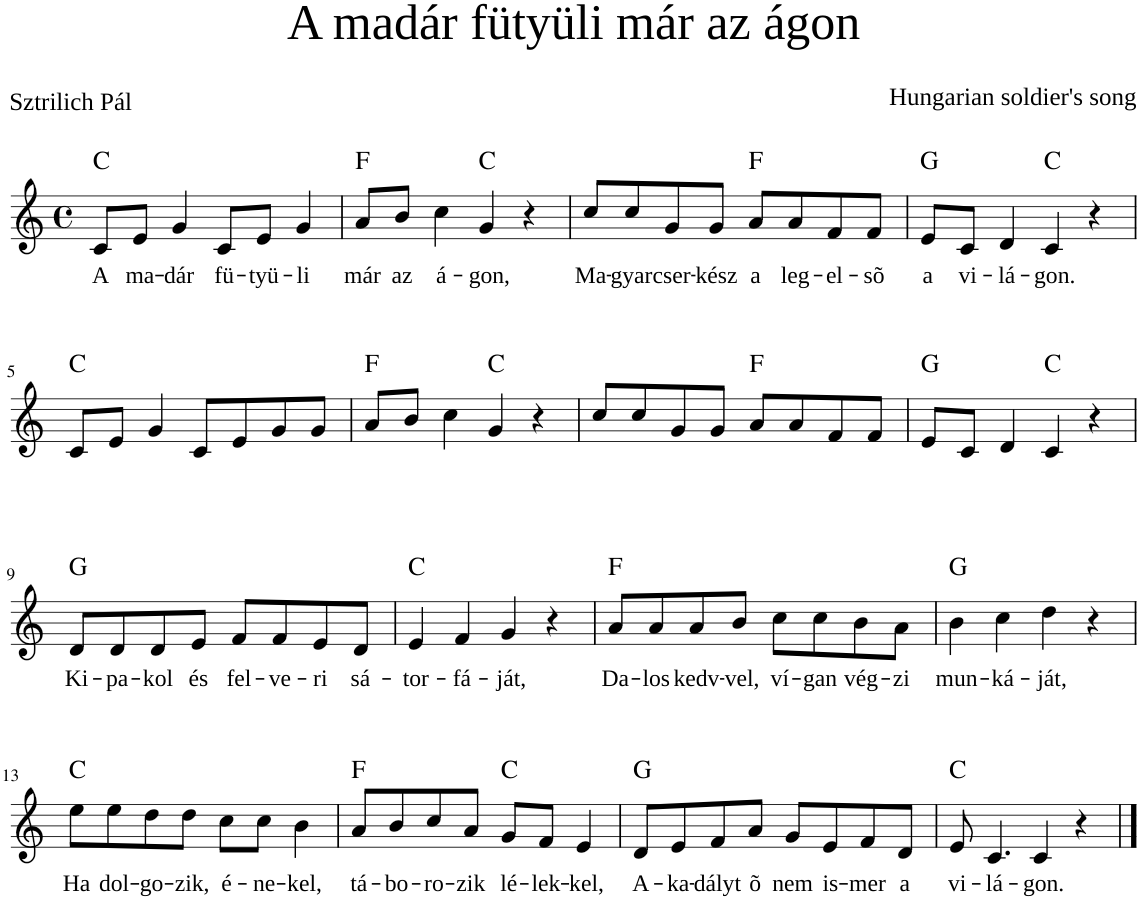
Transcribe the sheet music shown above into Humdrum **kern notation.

**kern	**text	**harte
*part1	*part1	*part1
*staff1	*staff1	*
*I"Piano	*	*
*I'Pno	*	*
*clefG2	*	*
*k[]	*	*
*M4/4	*	*
*met(c)	*	*
=1	=1	=1
!	!LO:LY:b	!
8c/L	A	C:maj
!	!LO:LY:b	!
8e/J	ma-	.
!	!LO:LY:b	!
4g/	-dár	.
!	!LO:LY:b	!
8c/L	fü-	.
!	!LO:LY:b	!
8e/J	-tyü-	.
!	!LO:LY:b	!
4g/	-li	.
=2	=2	=2
!	!LO:LY:b	!
8a/L	már	F:maj
!	!LO:LY:b	!
8b/J	az	.
!	!LO:LY:b	!
4cc\	á-	.
!	!LO:LY:b	!
4g/	-gon,	C:maj
4r	.	.
=3	=3	=3
!	!LO:LY:b	!
8cc/L	Ma-	.
!	!LO:LY:b	!
8cc/	-gyar	.
!	!LO:LY:b	!
8g/	cser-	.
!	!LO:LY:b	!
8g/J	-kész	.
!	!LO:LY:b	!
8a/L	a	F:maj
!	!LO:LY:b	!
8a/	leg-	.
!	!LO:LY:b	!
8f/	-el-	.
!	!LO:LY:b	!
8f/J	-sõ	.
=4	=4	=4
!	!LO:LY:b	!
8e/L	a	G:maj
!	!LO:LY:b	!
8c/J	vi-	.
!	!LO:LY:b	!
4d/	-lá-	.
!	!LO:LY:b	!
4c/	-gon.	C:maj
4r	.	.
!!LO:LB:g=z
=5	=5	=5
8c/L	.	C:maj
8e/J	.	.
4g/	.	.
8c/L	.	.
8e/	.	.
8g/	.	.
8g/J	.	.
=6	=6	=6
8a/L	.	F:maj
8b/J	.	.
4cc\	.	.
4g/	.	C:maj
4r	.	.
=7	=7	=7
8cc/L	.	.
8cc/	.	.
8g/	.	.
8g/J	.	.
8a/L	.	F:maj
8a/	.	.
8f/	.	.
8f/J	.	.
=8	=8	=8
8e/L	.	G:maj
8c/J	.	.
4d/	.	.
4c/	.	C:maj
4r	.	.
!!LO:LB:g=z
=9	=9	=9
!	!LO:LY:b	!
8d/L	Ki-	G:maj
!	!LO:LY:b	!
8d/	-pa-	.
!	!LO:LY:b	!
8d/	-kol	.
!	!LO:LY:b	!
8e/J	és	.
!	!LO:LY:b	!
8f/L	fel-	.
!	!LO:LY:b	!
8f/	-ve-	.
!	!LO:LY:b	!
8e/	-ri	.
!	!LO:LY:b	!
8d/J	sá-	.
=10	=10	=10
!	!LO:LY:b	!
4e/	-tor-	C:maj
!	!LO:LY:b	!
4f/	-fá-	.
!	!LO:LY:b	!
4g/	-ját,	.
4r	.	.
=11	=11	=11
!	!LO:LY:b	!
8a/L	Da-	F:maj
!	!LO:LY:b	!
8a/	-los	.
!	!LO:LY:b	!
8a/	kedv-	.
!	!LO:LY:b	!
8b/J	-vel,	.
!	!LO:LY:b	!
8cc\L	ví-	.
!	!LO:LY:b	!
8cc\	-gan	.
!	!LO:LY:b	!
8b\	vég-	.
!	!LO:LY:b	!
8a\J	-zi	.
=12	=12	=12
!	!LO:LY:b	!
4b\	mun-	G:maj
!	!LO:LY:b	!
4cc\	-ká-	.
!	!LO:LY:b	!
4dd\	-ját,	.
4r	.	.
!!LO:LB:g=z
=13	=13	=13
!	!LO:LY:b	!
8ee\L	Ha	C:maj
!	!LO:LY:b	!
8ee\	dol-	.
!	!LO:LY:b	!
8dd\	-go-	.
!	!LO:LY:b	!
8dd\J	-zik,	.
!	!LO:LY:b	!
8cc\L	é-	.
!	!LO:LY:b	!
8cc\J	-ne-	.
!	!LO:LY:b	!
4b\	-kel,	.
=14	=14	=14
!	!LO:LY:b	!
8a/L	tá-	F:maj
!	!LO:LY:b	!
8b/	-bo-	.
!	!LO:LY:b	!
8cc/	-ro-	.
!	!LO:LY:b	!
8a/J	-zik	.
!	!LO:LY:b	!
8g/L	lé-	C:maj
!	!LO:LY:b	!
8f/J	-lek-	.
!	!LO:LY:b	!
4e/	-kel,	.
=15	=15	=15
!	!LO:LY:b	!
8d/L	A-	G:maj
!	!LO:LY:b	!
8e/	-ka-	.
!	!LO:LY:b	!
8f/	-dályt	.
!	!LO:LY:b	!
8a/J	õ	.
!	!LO:LY:b	!
8g/L	nem	.
!	!LO:LY:b	!
8e/	is-	.
!	!LO:LY:b	!
8f/	-mer	.
!	!LO:LY:b	!
8d/J	a	.
=16	=16	=16
!	!LO:LY:b	!
8e/	vi-	C:maj
!	!LO:LY:b	!
4.c/	-lá-	.
!	!LO:LY:b	!
4c/	-gon.	.
4r	.	.
==	==	==
*-	*-	*-
